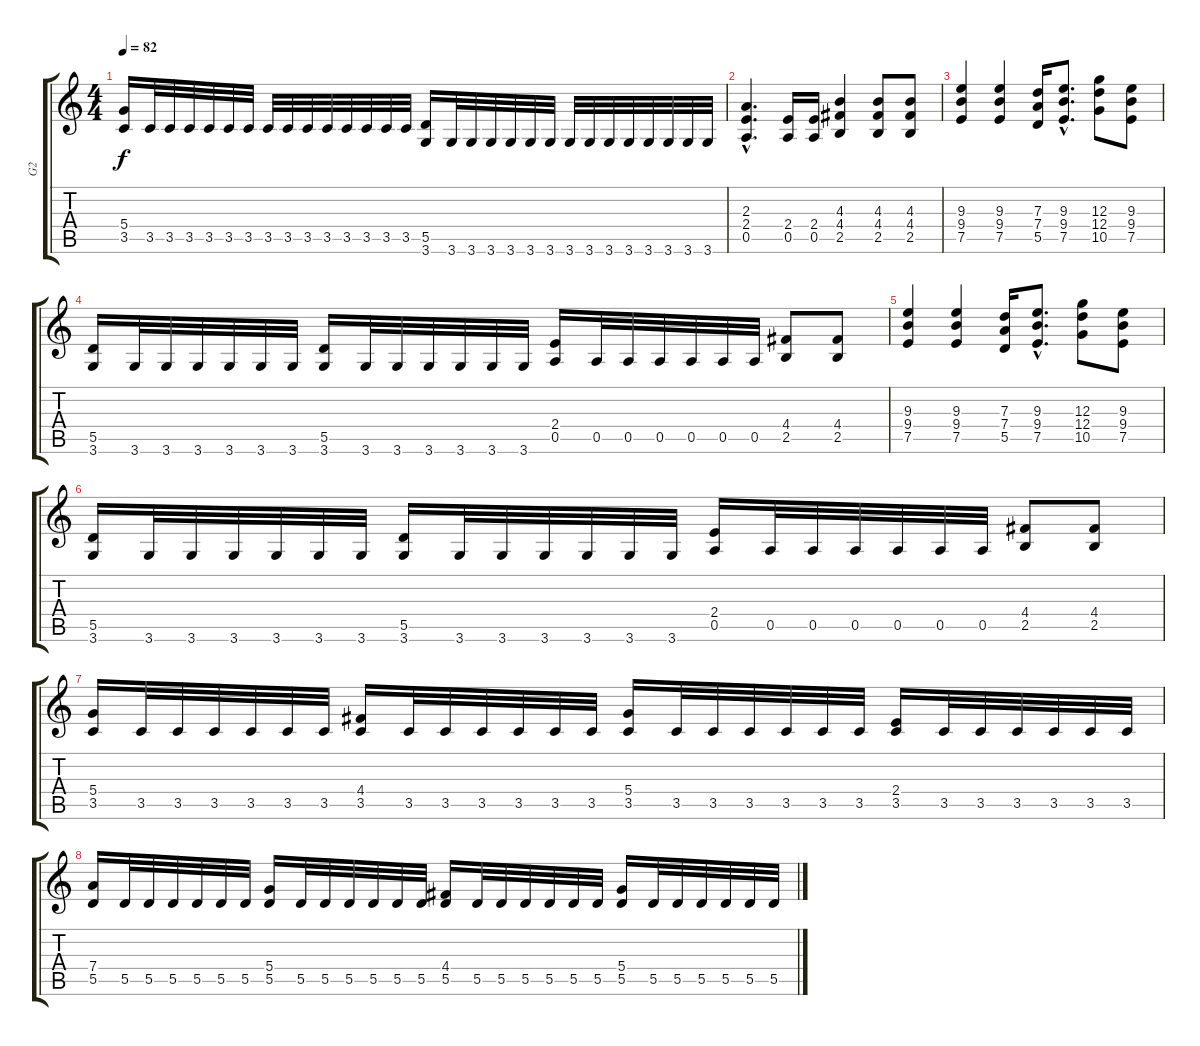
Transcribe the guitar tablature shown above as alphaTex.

\track ("G2" "G2") {instrument distortionguitar}
\staff {score tabs}
\tuning (E4 B3 G3 D3 A2 E2) {hide}
\ts (4 4)
\tempo 82
\clef g2
\ks c
(5.4 3.5).16{dy f} 3.5.32 3.5.32 3.5.32 3.5.32 3.5.32 3.5.32 3.5.32 3.5.32 3.5.32 3.5.32 3.5.32 3.5.32 3.5.32 3.5.32 (5.5 3.6).16 3.6.32 3.6.32 3.6.32 3.6.32 3.6.32 3.6.32 3.6.32 3.6.32 3.6.32 3.6.32 3.6.32 3.6.32 3.6.32 3.6.32 |
(2.3{hac} 2.4{hac} 0.5{hac}).4{d} (2.4 0.5).16 (2.4 0.5).16 (4.3 4.4 2.5).4 (4.3 4.4 2.5).8 (4.3 4.4 2.5).8 |
\section ("" "")
(9.3 9.4 7.5).4 (9.3 9.4 7.5).4 (7.3 7.4 5.5).16 (9.3{hac} 9.4{hac} 7.5{hac}).8{d} (12.3 12.4 10.5).8 (9.3 9.4 7.5).8 |
(5.5 3.6).16 3.6.32 3.6.32 3.6.32 3.6.32 3.6.32 3.6.32 (5.5 3.6).16 3.6.32 3.6.32 3.6.32 3.6.32 3.6.32 3.6.32 (2.4 0.5).16 0.5.32 0.5.32 0.5.32 0.5.32 0.5.32 0.5.32 (4.4 2.5).8 (4.4 2.5).8 |
(9.3 9.4 7.5).4 (9.3 9.4 7.5).4 (7.3 7.4 5.5).16 (9.3{hac} 9.4{hac} 7.5{hac}).8{d} (12.3 12.4 10.5).8 (9.3 9.4 7.5).8 |
(5.5 3.6).16 3.6.32 3.6.32 3.6.32 3.6.32 3.6.32 3.6.32 (5.5 3.6).16 3.6.32 3.6.32 3.6.32 3.6.32 3.6.32 3.6.32 (2.4 0.5).16 0.5.32 0.5.32 0.5.32 0.5.32 0.5.32 0.5.32 (4.4 2.5).8 (4.4 2.5).8 |
\section ("" "")
(5.4 3.5).16 3.5.32 3.5.32 3.5.32 3.5.32 3.5.32 3.5.32 (4.4 3.5).16 3.5.32 3.5.32 3.5.32 3.5.32 3.5.32 3.5.32 (5.4 3.5).16 3.5.32 3.5.32 3.5.32 3.5.32 3.5.32 3.5.32 (2.4 3.5).16 3.5.32 3.5.32 3.5.32 3.5.32 3.5.32 3.5.32 |
(7.4 5.5).16 5.5.32 5.5.32 5.5.32 5.5.32 5.5.32 5.5.32 (5.4 5.5).16 5.5.32 5.5.32 5.5.32 5.5.32 5.5.32 5.5.32 (4.4 5.5).16 5.5.32 5.5.32 5.5.32 5.5.32 5.5.32 5.5.32 (5.4 5.5).16 5.5.32 5.5.32 5.5.32 5.5.32 5.5.32 5.5.32
